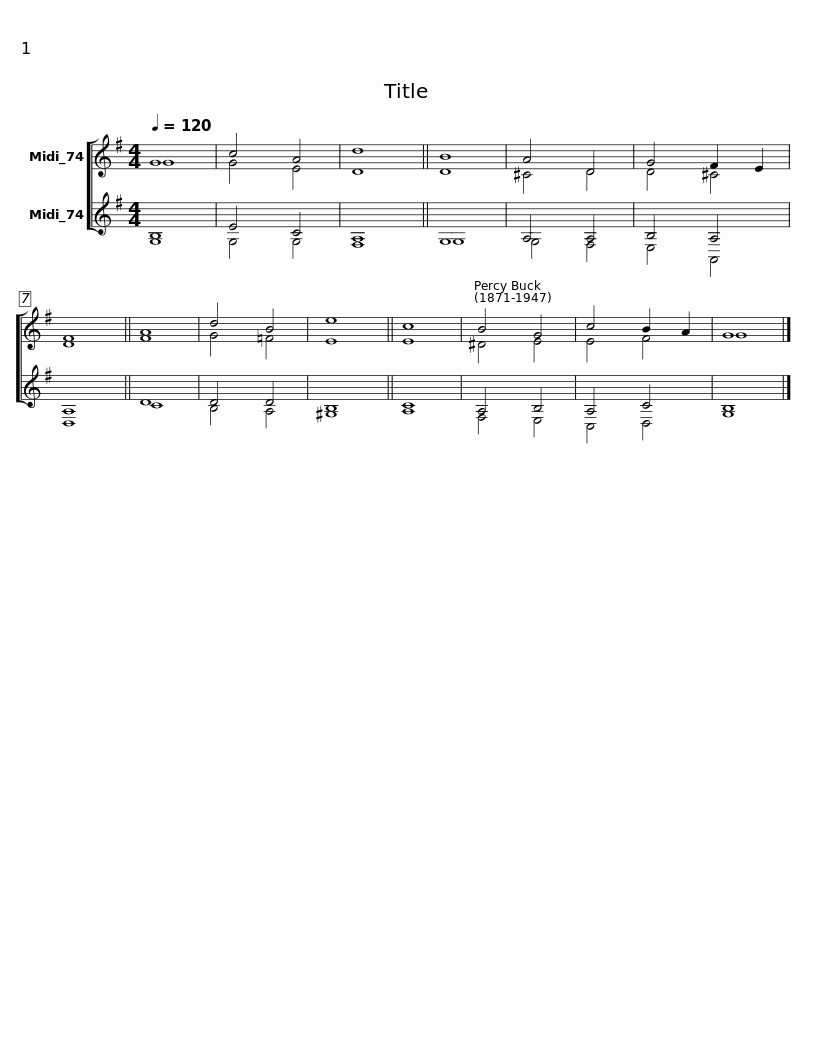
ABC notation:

X:1
%%score [ ( 1 2 ) ( 3 4 ) ]
L:1/8
Q:1/4=120
M:4/4
I:linebreak $
K:G
V:1 treble
V:2 treble
V:3 treble
V:4 treble
V:1
 G8 | c4 A4 | d8 || B8 | A4 D4 | %5
 G4 F2 E2 | F8 || A8 | d4 B4 | e8 || %10
 c8 | B4 G4 | c4 B2 A2 |$ G8 |] %14
V:2
 G8 | G4 E4 | D8 || D8 | ^C4 D4 | %5
 D4 ^C4 | D8 || F8 | G4 =F4 | E8 || %10
 E8 | ^D4 E4 | E4 F4 |$ G8 |] %14
V:3
 B,8 | E4 C4 | A,8 || G,8 | A,4 A,4 | %5
 B,4 A,4 | A,8 || D8 | D4 D4 | B,8 || %10
 C8 | A,4 B,4 | A,4 C4 |$ B,8 |] %14
V:4
 G,8 | G,4 G,4 | F,8 || G,8 | G,4 F,4 | %5
 E,4 A,,4 | D,8 || C8 | B,4 A,4 | ^G,8 || %10
 A,8 | F,4 E,4 | C,4 D,4 |$ G,8 |] %14
